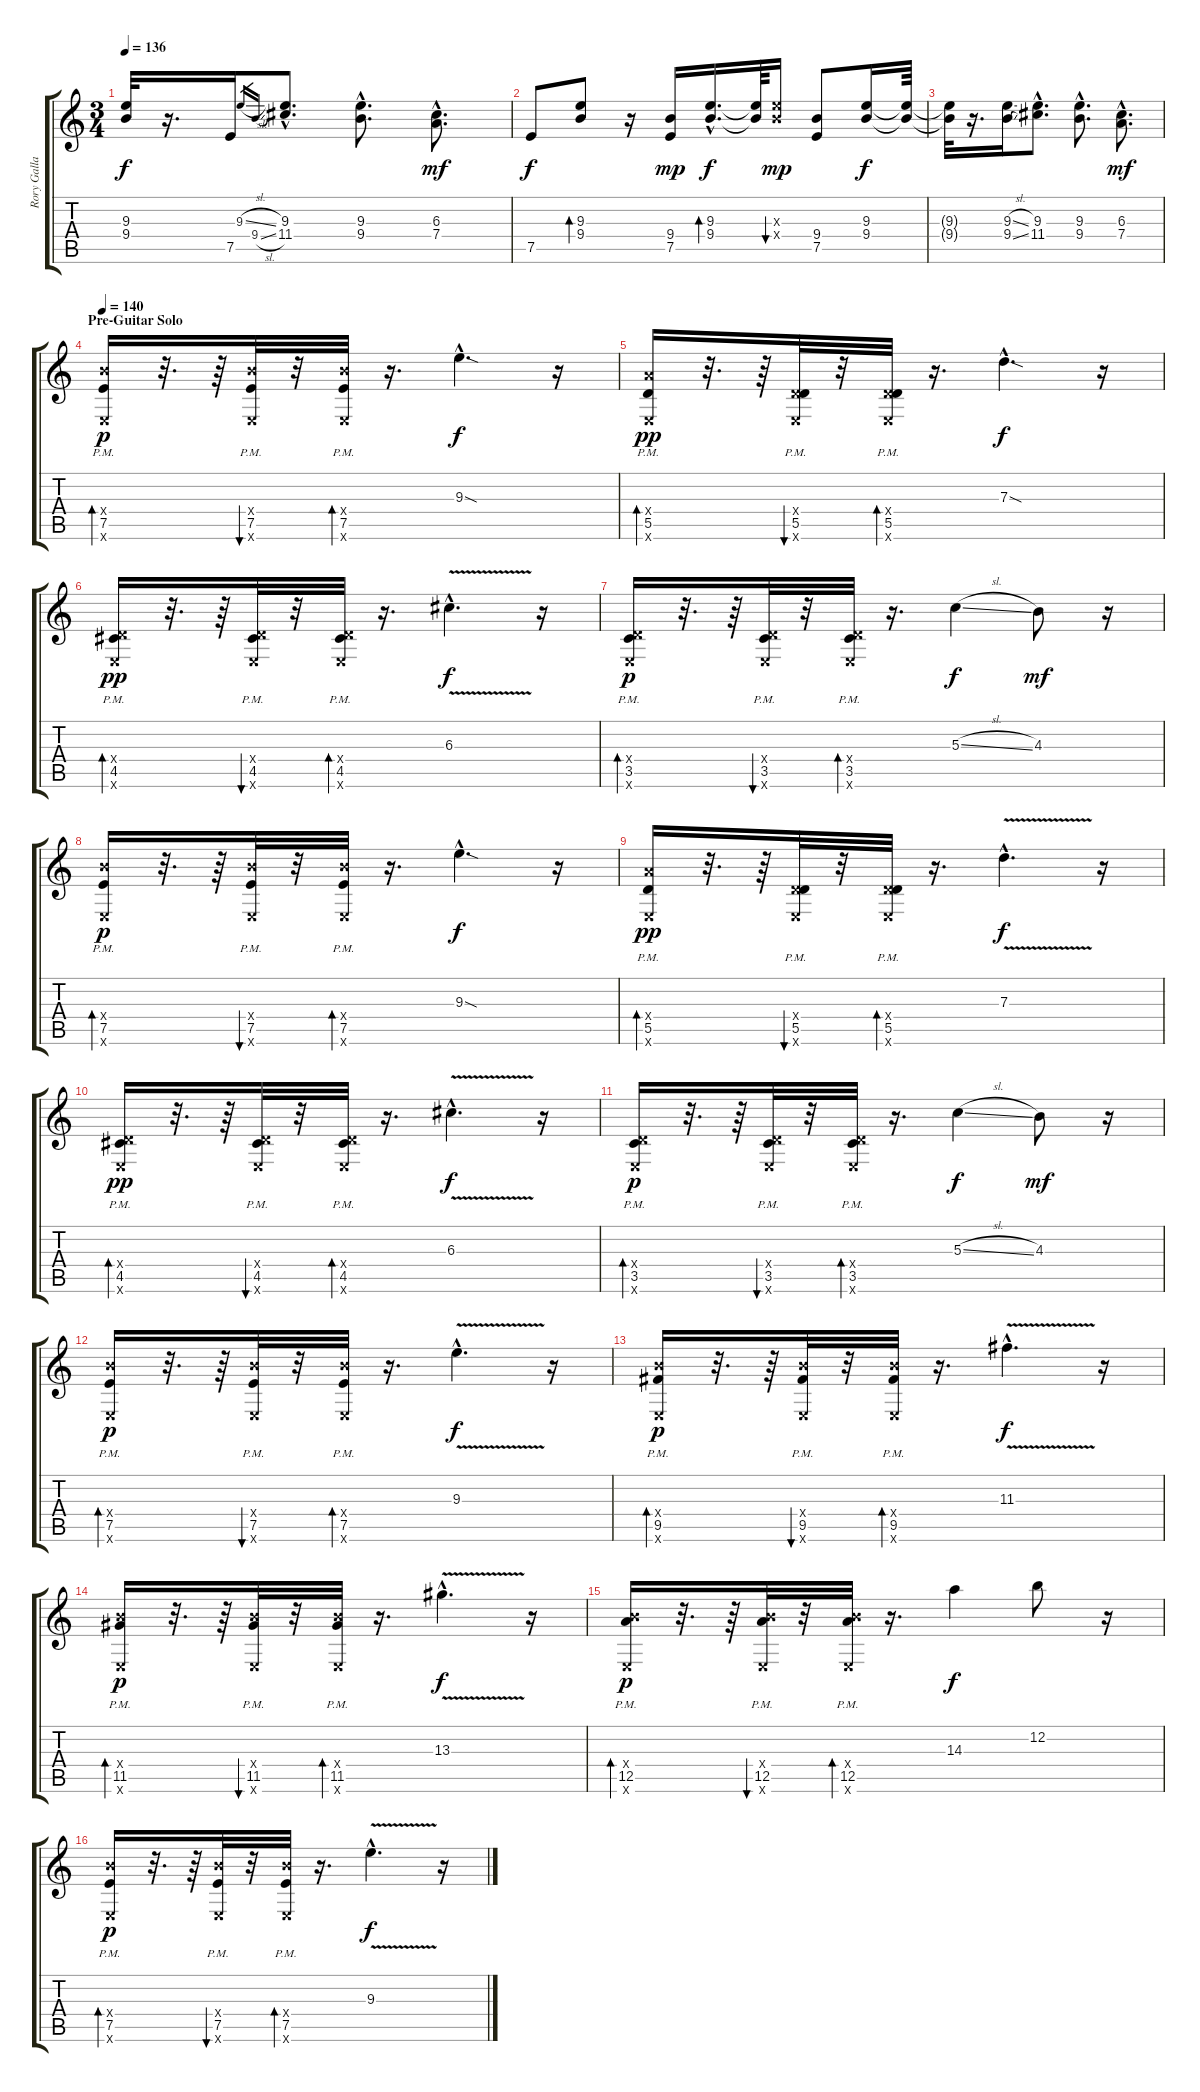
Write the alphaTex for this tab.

\track ("Rory Gallagher (For Sound)" "Rory Galla") {instrument electricguitarclean}
\staff {score tabs}
\tuning (E4 B3 G3 D3 A2 E2) {hide}
\ts (3 4)
\tempo 136
\clef g2
\ks c
(9.3{t} 9.4{t}).32{dy f} r.16{d} 7.5.16 9.3{sl}.16{gr} 9.4{sl}.16{gr} (9.3{hac} 11.4{hac}).8{d} (9.3{hac} 9.4{hac}).8{d} (6.3{hac} 7.4{hac}).8{d dy mf} |
7.5.8{dy f} (9.3 9.4).8{bd 120} r.16 (9.4 7.5).16{dy mp} (9.3{hac} 9.4{hac}).16{d bd 30 dy f} (9.3{t} 9.4{t}).64 (9.3{x} 9.4{x}).16{bu 60 dy mp} (9.4 7.5).8 (9.3 9.4).16{dy f} (9.3{t} 9.4{t}).64 |
(9.3{t} 9.4{t}).32 r.16{d} (9.3{sl} 9.4{sl}).16 (9.3{hac} 11.4{hac}).8{d} (9.3{hac} 9.4{hac}).8{d} (6.3{hac} 7.4{hac}).8{d dy mf} |
\section ("" "Pre-Guitar Solo")
\tempo 140
(9.4{x} 7.5{pm} 0.6{x}).16{bd 60 dy p} r.32{d} r.64 (9.4{x} 7.5{pm} 0.6{x}).32{bu 60} r.32 (9.4{x} 7.5{pm} 0.6{x}).32{bd 60} r.16{d} 9.3{sod hac}.4{d dy f} r.16 |
(7.4{x} 5.5{pm} 0.6{x}).16{bd 60 dy pp} r.32{d} r.64 (0.4{x} 5.5{pm} 0.6{x}).32{bu 60} r.32 (0.4{x} 5.5{pm} 0.6{x}).32{bd 60} r.16{d} 7.3{sod hac}.4{d dy f} r.16 |
(0.4{x} 4.5{pm} 0.6{x}).16{bd 60 dy pp} r.32{d} r.64 (0.4{x} 4.5{pm} 0.6{x}).32{bu 60} r.32 (0.4{x} 4.5{pm} 0.6{x}).32{bd 60} r.16{d} 6.3{v hac}.4{d dy f} r.16 |
(0.4{x} 3.5{pm} 0.6{x}).16{bd 60 dy p} r.32{d} r.64 (0.4{x} 3.5{pm} 0.6{x}).32{bu 60} r.32 (0.4{x} 3.5{pm} 0.6{x}).32{bd 60} r.16{d} 5.3{sl}.4{dy f} 4.3.8{dy mf} r.16 |
(9.4{x} 7.5{pm} 0.6{x}).16{bd 60 dy p} r.32{d} r.64 (9.4{x} 7.5{pm} 0.6{x}).32{bu 60} r.32 (9.4{x} 7.5{pm} 0.6{x}).32{bd 60} r.16{d} 9.3{sod hac}.4{d dy f} r.16 |
(7.4{x} 5.5{pm} 0.6{x}).16{bd 60 dy pp} r.32{d} r.64 (0.4{x} 5.5{pm} 0.6{x}).32{bu 60} r.32 (0.4{x} 5.5{pm} 0.6{x}).32{bd 60} r.16{d} 7.3{v hac}.4{d dy f} r.16 |
(0.4{x} 4.5{pm} 0.6{x}).16{bd 60 dy pp} r.32{d} r.64 (0.4{x} 4.5{pm} 0.6{x}).32{bu 60} r.32 (0.4{x} 4.5{pm} 0.6{x}).32{bd 60} r.16{d} 6.3{v hac}.4{d dy f} r.16 |
(0.4{x} 3.5{pm} 0.6{x}).16{bd 60 dy p} r.32{d} r.64 (0.4{x} 3.5{pm} 0.6{x}).32{bu 60} r.32 (0.4{x} 3.5{pm} 0.6{x}).32{bd 60} r.16{d} 5.3{sl}.4{dy f} 4.3.8{dy mf} r.16 |
(9.4{x} 7.5{pm} 0.6{x}).16{bd 60 dy p} r.32{d} r.64 (9.4{x} 7.5{pm} 0.6{x}).32{bu 60} r.32 (9.4{x} 7.5{pm} 0.6{x}).32{bd 60} r.16{d} 9.3{v hac}.4{d dy f} r.16 |
(9.4{x} 9.5{pm} 0.6{x}).16{bd 60 dy p} r.32{d} r.64 (9.4{x} 9.5{pm} 0.6{x}).32{bu 60} r.32 (9.4{x} 9.5{pm} 0.6{x}).32{bd 60} r.16{d} 11.3{v hac}.4{d dy f} r.16 |
(9.4{x} 11.5{pm} 0.6{x}).16{bd 60 dy p} r.32{d} r.64 (9.4{x} 11.5{pm} 0.6{x}).32{bu 60} r.32 (9.4{x} 11.5{pm} 0.6{x}).32{bd 60} r.16{d} 13.3{v hac}.4{d dy f} r.16 |
(9.4{x} 12.5{pm} 0.6{x}).16{bd 60 dy p} r.32{d} r.64 (9.4{x} 12.5{pm} 0.6{x}).32{bu 60} r.32 (9.4{x} 12.5{pm} 0.6{x}).32{bd 60} r.16{d} 14.3.4{dy f} 12.2.8 r.16 |
(9.4{x} 7.5{pm} 0.6{x}).16{bd 60 dy p} r.32{d} r.64 (9.4{x} 7.5{pm} 0.6{x}).32{bu 60} r.32 (9.4{x} 7.5{pm} 0.6{x}).32{bd 60} r.16{d} 9.3{v hac}.4{d dy f} r.16
